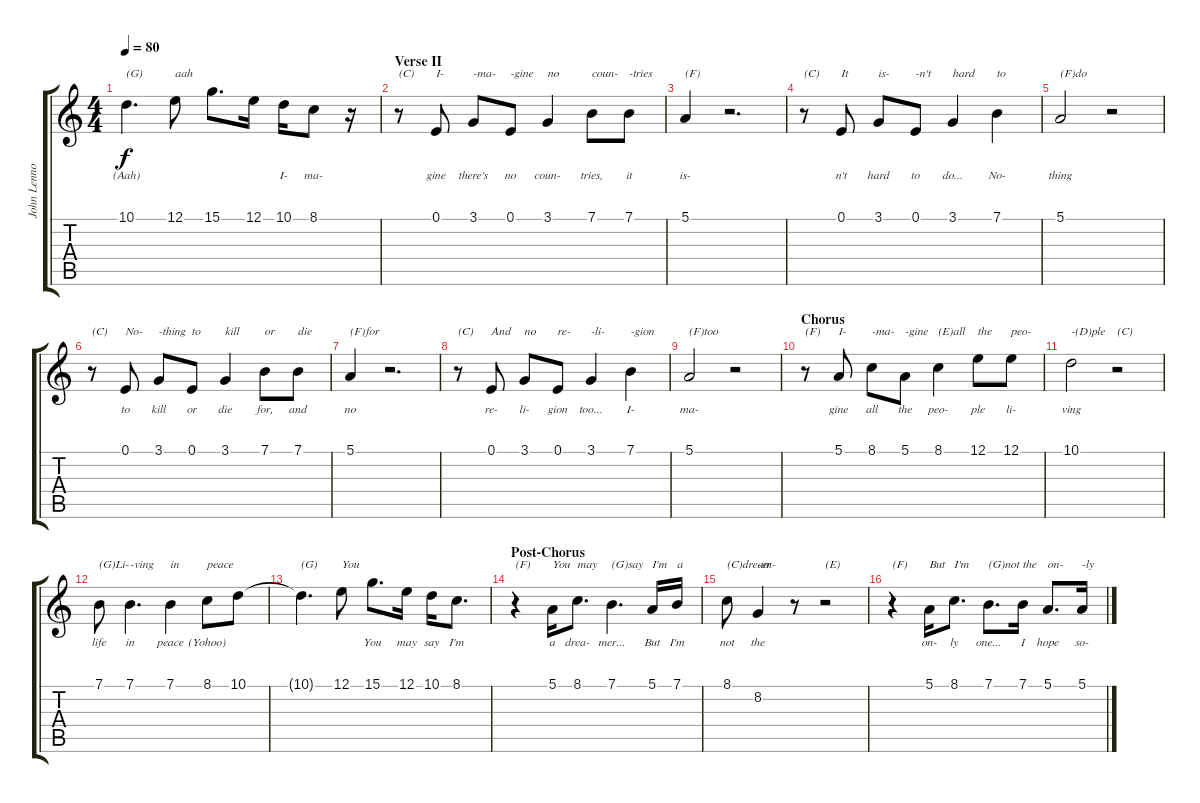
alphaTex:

\track ("John Lennon (Voice)" "John Lenno") {instrument synthvoice}
\staff {score tabs}
\tuning (E4 B3 G3 D3 A2 E2) {hide}
\ts (4 4)
\tempo 80
\clef g2
\ks c
10.1{t}.4{d txt "(G)" lyrics (0 "(Aah)") lyrics (1 "") lyrics (2 "") lyrics (3 "") lyrics (4 "") dy f} 12.1.8{txt "aah" lyrics (0 "") lyrics (1 "") lyrics (2 "") lyrics (3 "") lyrics (4 "")} 15.1.8{d lyrics (0 "") lyrics (1 "") lyrics (2 "") lyrics (3 "") lyrics (4 "")} 12.1.16{lyrics (0 "") lyrics (1 "") lyrics (2 "") lyrics (3 "") lyrics (4 "")} 10.1.16{lyrics (0 "I-") lyrics (1 "") lyrics (2 "") lyrics (3 "") lyrics (4 "")} 8.1.8{lyrics (0 "ma-") lyrics (1 "") lyrics (2 "") lyrics (3 "") lyrics (4 "")} r.16 |
\section ("" "Verse II")
r.8{txt "(C)"} 0.1.8{txt "I-" lyrics (0 "gine") lyrics (1 "") lyrics (2 "") lyrics (3 "") lyrics (4 "")} 3.1.8{txt "-ma-" lyrics (0 "there's") lyrics (1 "") lyrics (2 "") lyrics (3 "") lyrics (4 "")} 0.1.8{txt "-gine" lyrics (0 "no") lyrics (1 "") lyrics (2 "") lyrics (3 "") lyrics (4 "")} 3.1.4{txt "no" lyrics (0 "coun-") lyrics (1 "") lyrics (2 "") lyrics (3 "") lyrics (4 "")} 7.1.8{txt "coun-" lyrics (0 "tries,") lyrics (1 "") lyrics (2 "") lyrics (3 "") lyrics (4 "")} 7.1.8{txt "-tries" lyrics (0 "it") lyrics (1 "") lyrics (2 "") lyrics (3 "") lyrics (4 "")} |
5.1.4{txt "(F)" lyrics (0 "is-") lyrics (1 "") lyrics (2 "") lyrics (3 "") lyrics (4 "")} r.2{d} |
r.8{txt "(C)"} 0.1.8{txt "It" lyrics (0 "n't") lyrics (1 "") lyrics (2 "") lyrics (3 "") lyrics (4 "")} 3.1.8{txt "is-" lyrics (0 "hard") lyrics (1 "") lyrics (2 "") lyrics (3 "") lyrics (4 "")} 0.1.8{txt "-n't" lyrics (0 "to") lyrics (1 "") lyrics (2 "") lyrics (3 "") lyrics (4 "")} 3.1.4{txt "hard" lyrics (0 "do...") lyrics (1 "") lyrics (2 "") lyrics (3 "") lyrics (4 "")} 7.1.4{txt "to" lyrics (0 "No-") lyrics (1 "") lyrics (2 "") lyrics (3 "") lyrics (4 "")} |
5.1.2{txt "(F)do" lyrics (0 "thing") lyrics (1 "") lyrics (2 "") lyrics (3 "") lyrics (4 "")} r.2 |
r.8{txt "(C)"} 0.1.8{txt "No-" lyrics (0 "to") lyrics (1 "") lyrics (2 "") lyrics (3 "") lyrics (4 "")} 3.1.8{txt "-thing" lyrics (0 "kill") lyrics (1 "") lyrics (2 "") lyrics (3 "") lyrics (4 "")} 0.1.8{txt "to" lyrics (0 "or") lyrics (1 "") lyrics (2 "") lyrics (3 "") lyrics (4 "")} 3.1.4{txt "kill" lyrics (0 "die") lyrics (1 "") lyrics (2 "") lyrics (3 "") lyrics (4 "")} 7.1.8{txt "or" lyrics (0 "for,") lyrics (1 "") lyrics (2 "") lyrics (3 "") lyrics (4 "")} 7.1.8{txt "die" lyrics (0 "and") lyrics (1 "") lyrics (2 "") lyrics (3 "") lyrics (4 "")} |
5.1.4{txt "(F)for" lyrics (0 "no") lyrics (1 "") lyrics (2 "") lyrics (3 "") lyrics (4 "")} r.2{d} |
r.8{txt "(C)"} 0.1.8{txt "And" lyrics (0 "re-") lyrics (1 "") lyrics (2 "") lyrics (3 "") lyrics (4 "")} 3.1.8{txt "no" lyrics (0 "li-") lyrics (1 "") lyrics (2 "") lyrics (3 "") lyrics (4 "")} 0.1.8{txt "re-" lyrics (0 "gion") lyrics (1 "") lyrics (2 "") lyrics (3 "") lyrics (4 "")} 3.1.4{txt "-li-" lyrics (0 "too...") lyrics (1 "") lyrics (2 "") lyrics (3 "") lyrics (4 "")} 7.1.4{txt "-gion" lyrics (0 "I-") lyrics (1 "") lyrics (2 "") lyrics (3 "") lyrics (4 "")} |
5.1.2{txt "(F)too" lyrics (0 "ma-") lyrics (1 "") lyrics (2 "") lyrics (3 "") lyrics (4 "")} r.2 |
\section ("" "Chorus")
r.8{txt "(F)"} 5.1.8{txt "I-" lyrics (0 "gine") lyrics (1 "") lyrics (2 "") lyrics (3 "") lyrics (4 "")} 8.1.8{txt "-ma-" lyrics (0 "all") lyrics (1 "") lyrics (2 "") lyrics (3 "") lyrics (4 "")} 5.1.8{txt "-gine" lyrics (0 "the") lyrics (1 "") lyrics (2 "") lyrics (3 "") lyrics (4 "")} 8.1.4{txt "(E)all" lyrics (0 "peo-") lyrics (1 "") lyrics (2 "") lyrics (3 "") lyrics (4 "")} 12.1.8{txt "the" lyrics (0 "ple") lyrics (1 "") lyrics (2 "") lyrics (3 "") lyrics (4 "")} 12.1.8{txt "peo-" lyrics (0 "li-") lyrics (1 "") lyrics (2 "") lyrics (3 "") lyrics (4 "")} |
10.1.2{txt "-(D)ple" lyrics (0 "ving") lyrics (1 "") lyrics (2 "") lyrics (3 "") lyrics (4 "")} r.2{txt "(C)"} |
7.1.8{txt "(G)Li-" lyrics (0 "life") lyrics (1 "") lyrics (2 "") lyrics (3 "") lyrics (4 "")} 7.1.4{d txt "-ving" lyrics (0 "in") lyrics (1 "") lyrics (2 "") lyrics (3 "") lyrics (4 "")} 7.1.4{txt "in" lyrics (0 "peace") lyrics (1 "") lyrics (2 "") lyrics (3 "") lyrics (4 "")} 8.1.8{txt "peace" lyrics (0 "(Yohoo)") lyrics (1 "") lyrics (2 "") lyrics (3 "") lyrics (4 "")} 10.1.8{lyrics (0 "") lyrics (1 "") lyrics (2 "") lyrics (3 "") lyrics (4 "")} |
10.1{t}.4{d txt "(G)" lyrics (0 "") lyrics (1 "") lyrics (2 "") lyrics (3 "") lyrics (4 "")} 12.1.8{txt "You" lyrics (0 "") lyrics (1 "") lyrics (2 "") lyrics (3 "") lyrics (4 "")} 15.1.8{d lyrics (0 "You") lyrics (1 "") lyrics (2 "") lyrics (3 "") lyrics (4 "")} 12.1.16{lyrics (0 "may") lyrics (1 "") lyrics (2 "") lyrics (3 "") lyrics (4 "")} 10.1.16{lyrics (0 "say") lyrics (1 "") lyrics (2 "") lyrics (3 "") lyrics (4 "")} 8.1.8{d lyrics (0 "I'm") lyrics (1 "") lyrics (2 "") lyrics (3 "") lyrics (4 "")} |
\section ("" "Post-Chorus")
r.4{txt "(F)"} 5.1.16{txt "You" lyrics (0 "a") lyrics (1 "") lyrics (2 "") lyrics (3 "") lyrics (4 "")} 8.1.8{d txt "may" lyrics (0 "drea-") lyrics (1 "") lyrics (2 "") lyrics (3 "") lyrics (4 "")} 7.1.4{d txt "(G)say" lyrics (0 "mer...") lyrics (1 "") lyrics (2 "") lyrics (3 "") lyrics (4 "")} 5.1.16{txt "I'm" lyrics (0 "But") lyrics (1 "") lyrics (2 "") lyrics (3 "") lyrics (4 "")} 7.1.16{txt "a" lyrics (0 "I'm") lyrics (1 "") lyrics (2 "") lyrics (3 "") lyrics (4 "")} |
8.1.8{txt "(C)dream-" lyrics (0 "not") lyrics (1 "") lyrics (2 "") lyrics (3 "") lyrics (4 "")} 8.2.4{txt "-er" lyrics (0 "the") lyrics (1 "") lyrics (2 "") lyrics (3 "") lyrics (4 "")} r.8 r.2{txt "(E)"} |
r.4{txt "(F)"} 5.1.16{txt "But" lyrics (0 "on-") lyrics (1 "") lyrics (2 "") lyrics (3 "") lyrics (4 "")} 8.1.8{d txt "I'm" lyrics (0 "ly") lyrics (1 "") lyrics (2 "") lyrics (3 "") lyrics (4 "")} 7.1.8{d txt "(G)not" lyrics (0 "one...") lyrics (1 "") lyrics (2 "") lyrics (3 "") lyrics (4 "")} 7.1.16{txt "the" lyrics (0 "I") lyrics (1 "") lyrics (2 "") lyrics (3 "") lyrics (4 "")} 5.1.8{d txt "on-" lyrics (0 "hope") lyrics (1 "") lyrics (2 "") lyrics (3 "") lyrics (4 "")} 5.1.16{txt "-ly" lyrics (0 "so-") lyrics (1 "") lyrics (2 "") lyrics (3 "") lyrics (4 "")}
